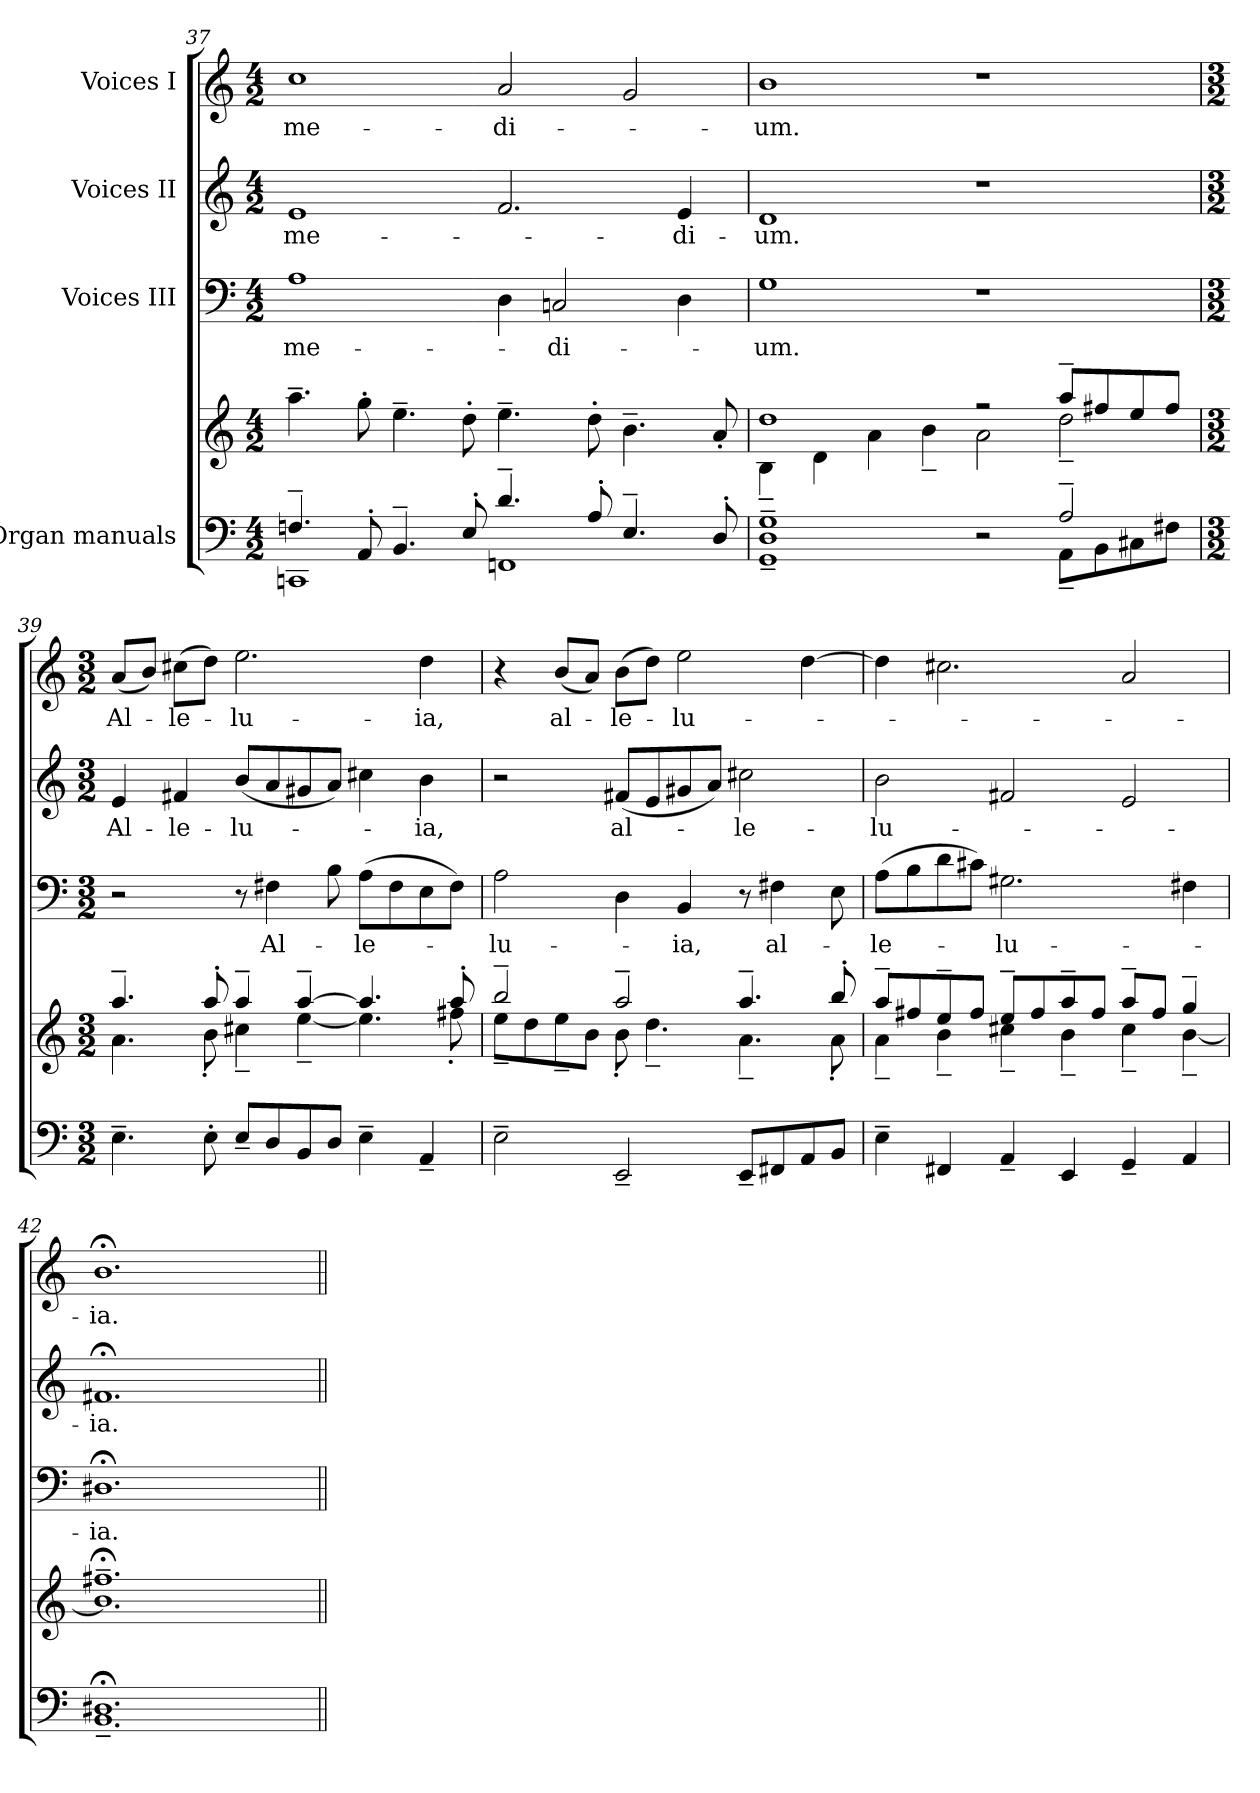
**kern	**kern	**kern	**text	**kern	**text	**kern	**text
*part4	*part4	*part3	*part3	*part2	*part2	*part1	*part1
*staff5	*staff4	*staff3	*staff3	*staff2	*staff2	*staff1	*staff1
*I"Organ manuals	*	*I"Voices III	*	*I"Voices II	*	*I"Voices I	*
!!LO:LB:g=z
*clefF4	*clefG2	*clefF4	*	*clefG2	*	*clefG2	*
*k[]	*k[]	*k[]	*	*k[]	*	*k[]	*
*C:	*C:	*C:	*	*C:	*	*C:	*
*M4/2	*M4/2	*M4/2	*	*M4/2	*	*M4/2	*
=37	=37	=37	=37	=37	=37	=37	=37
*^	*	*	*	*	*	*	*
!	!	!	!	!LO:LY:b:color=#000000	!	!	!	!
!	!	!	!	!	!	!LO:LY:b:color=#000000	!	!
!	!	!	!	!	!	!	!	!LO:LY:b:color=#000000
4.Fn~i/	1CCni	4.aa~i\	1Ai	-me-	1ei	-me-	1cci	-me-
8AA'i/	.	8gg'i\	.	.	.	.	.	.
4.BB~i/	.	4.ee~i\	.	.	.	.	.	.
8E'i/	.	8dd'i\	.	.	.	.	.	.
!	!	!	!	!	!	!	!	!LO:LY:b:color=#000000
4.d~i/	1FFni	4.ee~i\	4Di\	.	2.fi/	.	2ai/	-di-
!	!	!	!	!LO:LY:b:color=#000000	!	!	!	!
.	.	.	2Cni/	-di-	.	.	.	.
8A'i/	.	8dd'i\	.	.	.	.	.	.
4.E~i/	.	4.b~i\	.	.	.	.	2gi/	.
!	!	!	!	!	!	!LO:LY:b:color=#000000	!	!
.	.	.	4Di\	.	4ei/	-di-	.	.
8D'i/	.	8a'i/	.	.	.	.	.	.
=38	=38	=38	=38	=38	=38	=38	=38	=38
*	*	*^	*	*	*	*	*	*
!	!	!	!	!	!LO:LY:b:color=#000000	!	!	!	!
!	!	!	!	!	!	!	!LO:LY:b:color=#000000	!	!
*	*	*v	*v	*	*	*	*	*	*
*	*	*MM120	*	*	*	*	*MM120	*
*	*	*^	*	*	*	*	*	*
!	!	!	!	!	!	!	!	!	!LO:LY:b:color=#000000
1Di~ 1Gi~	1GG~i	1ddi	4B~i\	1Gi	-um.	1di	-um.	1bi	-um.
.	.	.	4di\	.	.	.	.	.	.
.	.	.	4ai\	.	.	.	.	.	.
.	.	.	4b~i\	.	.	.	.	.	.
2r	2ryy	2r	2ai\	1r	.	1r	.	1r	.
2A~i/	8AA~i\L	8aa~i/L	2dd~i\	.	.	.	.	.	.
.	8BBi\	8ff#Xi/	.	.	.	.	.	.	.
.	8C#Xi\	8eei/	.	.	.	.	.	.	.
.	8F#Xi\J	8ff#i/J	.	.	.	.	.	.	.
*v	*v	*	*	*	*	*	*	*	*
=39	=39	=39	=39	=39	=39	=39	=39	=39
*M3/2	*M3/2	*	*M3/2	*	*M3/2	*	*M3/2	*
*^	*	*	*	*	*	*	*	*
!	!	!	!	!	!	!	!LO:LY:b:color=#000000	!	!
*v	*v	*	*	*	*	*	*	*	*
*^	*	*	*	*	*	*	*	*
!	!	!	!	!	!	!	!	!	!LO:LY:b:color=#000000
*v	*v	*	*	*	*	*	*	*	*
4.E~i\	4.aa~i/	4.ai\	2r	.	4ei/	Al-	(8ai/L	Al-
.	.	.	.	.	.	.	8bi/J)	.
!	!	!	!	!	!	!LO:LY:b:color=#000000	!	!
!	!	!	!	!	!	!	!	!LO:LY:b:color=#000000
.	.	.	.	.	4f#Xi/	-le-	(8cc#Xi\L	-le-
8E'i\	8aa'i/	8b'i\	.	.	.	.	8ddi\J)	.
!	!	!	!	!	!	!LO:LY:b:color=#000000	!	!
!	!	!	!	!	!	!	!	!LO:LY:b:color=#000000
8E~i/L	4aa~i/	4cc#X~i\	8r	.	(8bi/L	-lu-	2.eei\	-lu-
!	!	!	!	!LO:LY:b:color=#000000	!	!	!	!
8Di/	.	.	4F#Xi\	Al-	8ai/	.	.	.
8BBi/	[4aa~i/	[4ee~i\	.	.	8g#Xi/	.	.	.
8Di/J	.	.	8Bi\	.	8ai/J)	.	.	.
!	!	!	!	!LO:LY:b:color=#000000	!	!	!	!
4E~i\	4.aai/]	4.eei\]	(8Ai\L	-le-	4cc#Xi\	.	.	.
.	.	.	8F#i\	.	.	.	.	.
!	!	!	!	!	!	!LO:LY:b:color=#000000	!	!
!	!	!	!	!	!	!	!	!LO:LY:b:color=#000000
4AA~i/	.	.	8Ei\	.	4bi\	-ia,	4ddi\	-ia,
.	8aa'i/	8ff#X'i\	8F#i\J)	.	.	.	.	.
!!LO:PB:g=z
=40	=40	=40	=40	=40	=40	=40	=40	=40
!	!	!	!	!LO:LY:b:color=#000000	!	!	!	!
2E~i\	2bb~i/	8ee~i\L	2Ai\	-lu-	2r	.	4r	.
.	.	8ddi\	.	.	.	.	.	.
!	!	!	!	!	!	!	!	!LO:LY:b:color=#000000
.	.	8ee~i\	.	.	.	.	(8bi/L	al-
.	.	8bi\J	.	.	.	.	8ai/J)	.
!	!	!	!	!	!	!LO:LY:b:color=#000000	!	!
!	!	!	!	!	!	!	!	!LO:LY:b:color=#000000
2EE~i/	2aa~i/	8b'i\	4Di\	.	(8f#Xi/L	al-	(8bi\L	-le-
.	.	4.dd~i\	.	.	8ei/	.	8ddi\J)	.
!	!	!	!	!LO:LY:b:color=#000000	!	!	!	!
!	!	!	!	!	!	!	!	!LO:LY:b:color=#000000
.	.	.	4BBi/	-ia,	8g#Xi/	.	2eei\	-lu-
.	.	.	.	.	8ai/J)	.	.	.
!	!	!	!	!	!	!LO:LY:b:color=#000000	!	!
8EE~i/L	4.aa~i/	4.a~i\	8r	.	2cc#Xi\	-le-	.	.
!	!	!	!	!LO:LY:b:color=#000000	!	!	!	!
8FF#Xi/	.	.	4F#Xi\	al-	.	.	.	.
8AAi/	.	.	.	.	.	.	[4ddi\	.
8BBi/J	8bb'i/	8a'i\	8Ei\	.	.	.	.	.
=41	=41	=41	=41	=41	=41	=41	=41	=41
!	!	!	!	!LO:LY:b:color=#000000	!	!	!	!
!	!	!	!	!	!	!LO:LY:b:color=#000000	!	!
4E~i\	8aa~i/L	4a~i\	(8Ai\L	-le-	2bi\	-lu-	4ddi\]	.
.	8ff#Xi/	.	8Bi\	.	.	.	.	.
4FF#Xi/	8ee~i/	4b~i\	8di\	.	.	.	2.cc#Xi\	.
.	8ff#i/J	.	8c#Xi\J)	.	.	.	.	.
!	!	!	!	!LO:LY:b:color=#000000	!	!	!	!
4AA~i/	8ee~i/L	4cc#X~i\	2.G#Xi\	-lu-	2f#Xi/	.	.	.
.	8ff#i/	.	.	.	.	.	.	.
4EEi/	8aa~i/	4b~i\	.	.	.	.	.	.
.	8ff#i/J	.	.	.	.	.	.	.
4GG~i/	8aa~i/L	4cc#~i\	.	.	2ei/	.	2ai/	.
.	8ff#i/J	.	.	.	.	.	.	.
4AAi/	4gg~i/	[4b~i\	4F#Xi\	.	.	.	.	.
=42	=42	=42	=42	=42	=42	=42	=42	=42
*^	*	*	*	*	*	*	*	*
!	!	!	!	!	!LO:LY:b:color=#000000	!	!	!	!
!	!	!	!	!	!	!	!LO:LY:b:color=#000000	!	!
!	!	!	!	!	!	!	!	!	!LO:LY:b:color=#000000
*	*	*	*^	*	*	*	*	*^	*
1.D#X;i	1.BB~i	1.ff#X;~i	1.bi]	1ryy	1.D#X;i	-ia.	1.f#X;i	-ia.	1.b;i	1ryy	-ia.
.	.	.	.	4ryy	.	.	.	.	.	4ryy	.
.	.	.	.	8ryy	.	.	.	.	.	8ryy	.
.	.	.	.	16ryy	.	.	.	.	.	16ryy	.
.	.	.	.	32ryy	.	.	.	.	.	32ryy	.
.	.	.	.	64ryy	.	.	.	.	.	64ryy	.
.	.	.	.	128...ryy	.	.	.	.	.	128...ryy	.
*	*	*MM160	*	*	*	*	*	*	*MM160	*	*
.	.	.	.	1024ryy	.	.	.	.	.	1024ryy	.
*v	*v	*	*	*	*	*	*	*	*v	*v	*
*	*v	*v	*v	*	*	*	*	*	*
=||	=||	=||	=||	=||	=||	=||	=||
*-	*-	*-	*-	*-	*-	*-	*-
